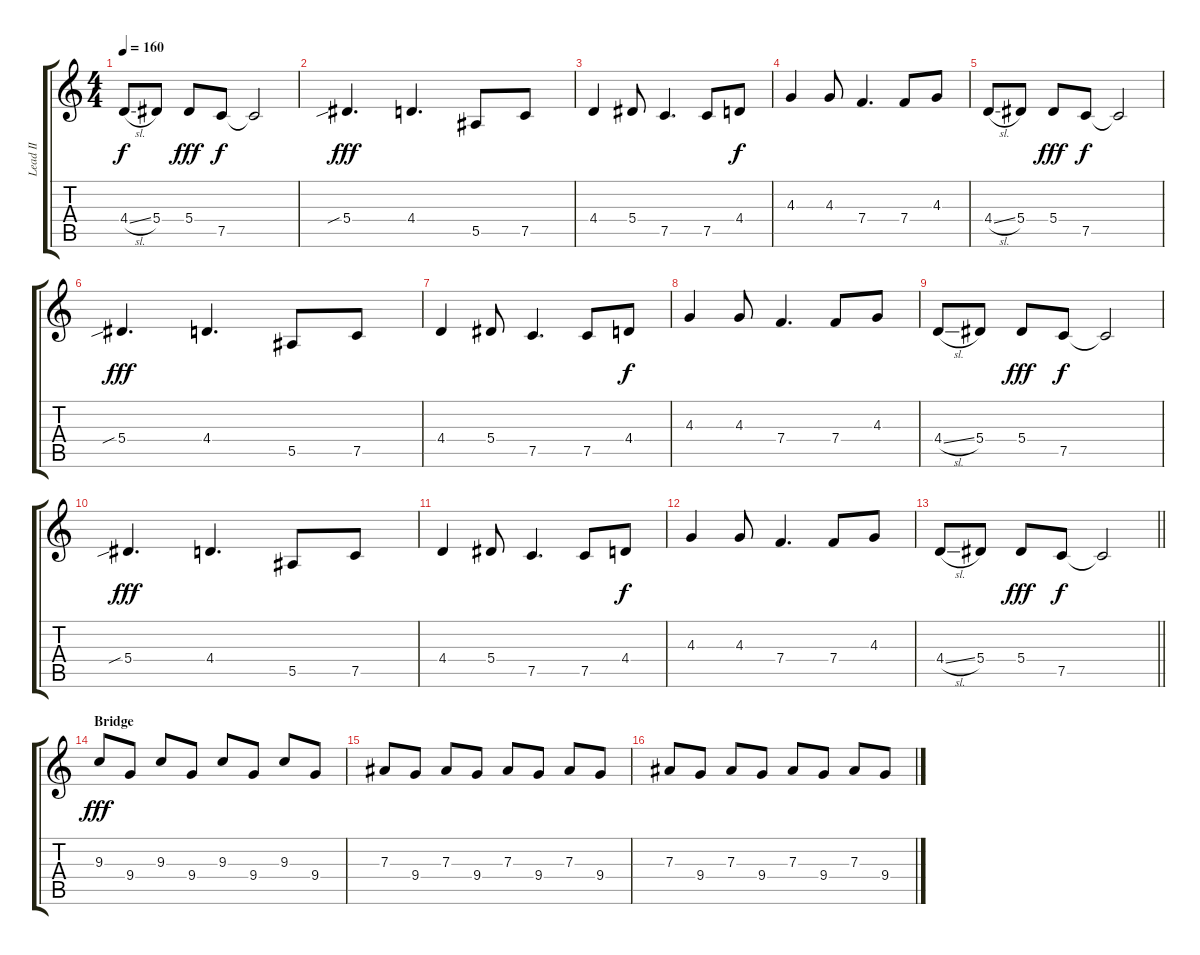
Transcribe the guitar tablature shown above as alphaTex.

\track ("Lead II" "Lead II") {instrument distortionguitar}
\staff {score tabs}
\tuning (C4 G3 Eb3 Bb2 F2 C2) {hide}
\ts (4 4)
\tempo 160
\clef g2
\ks c
4.4{sl}.8{dy f} 5.4.8 5.4.8{dy fff} 7.5.8{dy f} 7.5{t}.2 |
5.4{sib}.4{d dy fff} 4.4.4{d} 5.5.8 7.5.8 |
4.4.4 5.4.8 7.5.4{d} 7.5.8 4.4.8{dy f} |
4.3.4 4.3.8 7.4.4{d} 7.4.8 4.3.8 |
4.4{sl}.8 5.4.8 5.4.8{dy fff} 7.5.8{dy f} 7.5{t}.2 |
5.4{sib}.4{d dy fff} 4.4.4{d} 5.5.8 7.5.8 |
4.4.4 5.4.8 7.5.4{d} 7.5.8 4.4.8{dy f} |
4.3.4 4.3.8 7.4.4{d} 7.4.8 4.3.8 |
4.4{sl}.8 5.4.8 5.4.8{dy fff} 7.5.8{dy f} 7.5{t}.2 |
5.4{sib}.4{d dy fff} 4.4.4{d} 5.5.8 7.5.8 |
4.4.4 5.4.8 7.5.4{d} 7.5.8 4.4.8{dy f} |
4.3.4 4.3.8 7.4.4{d} 7.4.8 4.3.8 |
\barLineRight lightlight
4.4{sl}.8 5.4.8 5.4.8{dy fff} 7.5.8{dy f} 7.5{t}.2 |
\section ("" "Bridge")
9.3.8{dy fff} 9.4.8 9.3.8 9.4.8 9.3.8 9.4.8 9.3.8 9.4.8 |
7.3.8 9.4.8 7.3.8 9.4.8 7.3.8 9.4.8 7.3.8 9.4.8 |
7.3.8 9.4.8 7.3.8 9.4.8 7.3.8 9.4.8 7.3.8 9.4.8
